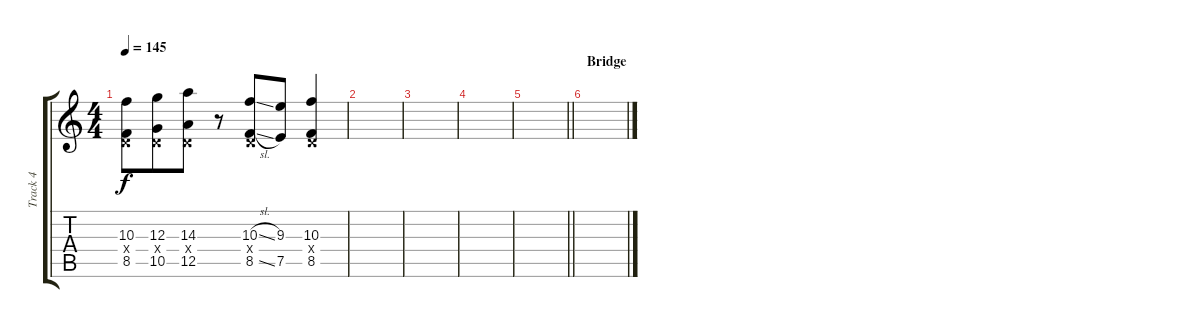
\track ("Track 4" "Track 4") {instrument distortionguitar}
\staff {score tabs}
\tuning (E4 B3 G3 D3 A2 D2) {hide}
\ts (4 4)
\tempo 145
\clef g2
\ks c
(10.3 0.4{x} 8.5).8{dy f} (12.3 0.4{x} 10.5).8{beam merge} (14.3 0.4{x} 12.5).8 r.8 (10.3{sl} 0.4{x} 8.5{sl}).8 (9.3 7.5).8 (10.3 0.4{x} 8.5).4 |
|
|
|
\barLineRight lightlight
|
\section ("" "Bridge")
